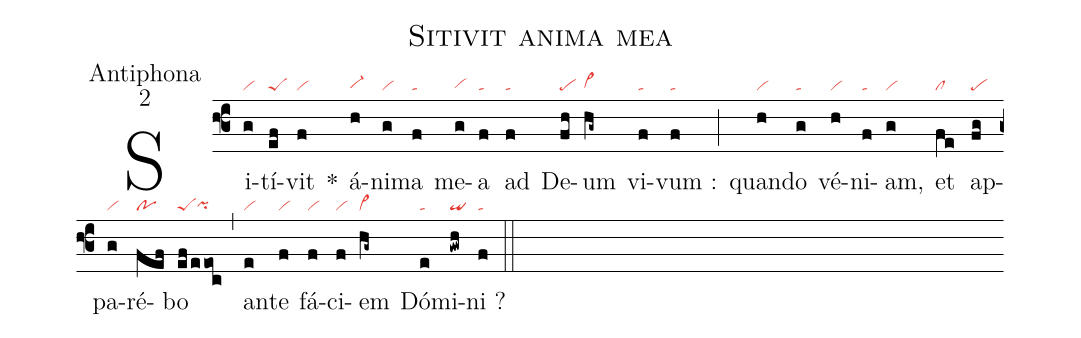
name: Sitivit anima mea;
office-part: Antiphona;
mode: 2;
nabc-lines: 1;
%%
(f3)
Si(g|vi)tí(ef|peS)vit(f|vi) <sp>*</sp>()
á(h|vi-hg)ni(g|vi)ma(f|ta) me(g|vihg)a(f|ta) ad(f|ta) De(fh|pe)um(hg~|vi>hg) vi(f|ta)vum :(f|ta) (;)
quan(h|vi)do(g|ta) vé(h|vi)ni(f|ta)am,(g|vi) et(fe|cl) ap(fg|pe)pa(g|vi)ré(fef|po)bo(ef/e/eoc|peSpihg) (,)
an(e|vi)te(f|vi) fá(f|vi)ci(f|vi)em(hg~|vi>) Dó(e|ta)mi(gwh|qi)ni ?(f|ta) (::)
